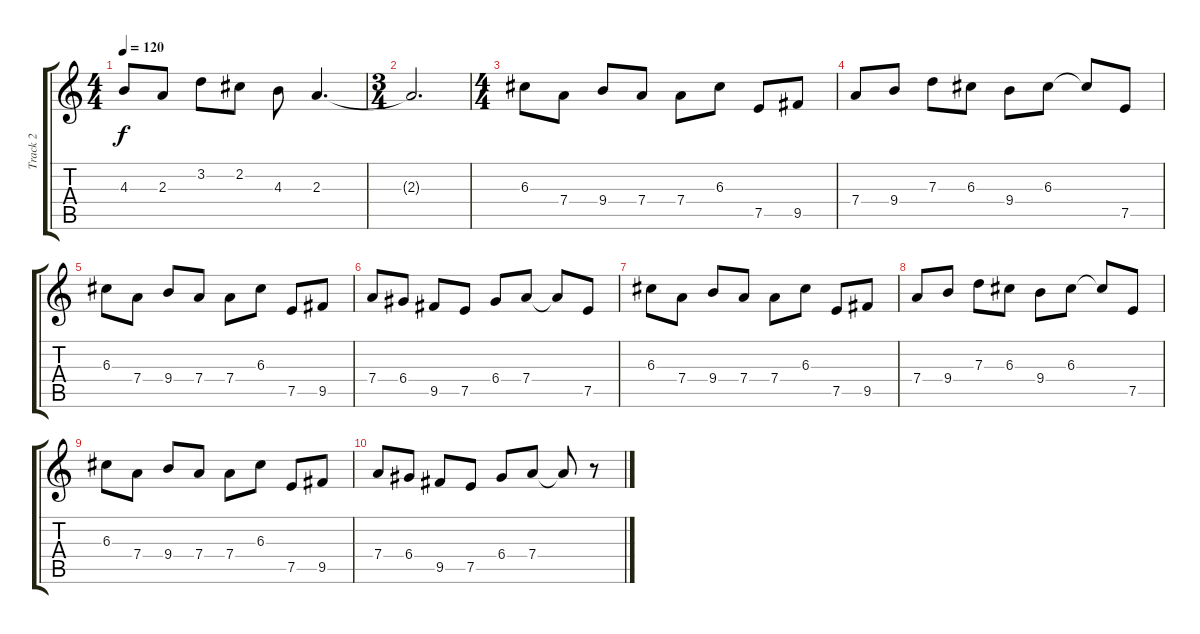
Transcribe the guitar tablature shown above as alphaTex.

\track ("Track 2" "Track 2") {instrument overdrivenguitar}
\staff {score tabs}
\tuning (E4 B3 G3 D3 A2 E2) {hide}
\ts (4 4)
\tempo 120
\clef g2
\ks c
4.3.8{dy f} 2.3.8 3.2.8 2.2.8 4.3.8 2.3.4{d} |
\ts (3 4)
2.3{t}.2{d} |
\ts (4 4)
6.3.8 7.4.8 9.4.8 7.4.8 7.4.8 6.3.8 7.5.8 9.5.8 |
7.4.8 9.4.8 7.3.8 6.3.8 9.4.8 6.3.8 6.3{t}.8 7.5.8 |
6.3.8 7.4.8 9.4.8 7.4.8 7.4.8 6.3.8 7.5.8 9.5.8 |
7.4.8 6.4.8 9.5.8 7.5.8 6.4.8 7.4.8 7.4{t}.8 7.5.8 |
6.3.8 7.4.8 9.4.8 7.4.8 7.4.8 6.3.8 7.5.8 9.5.8 |
7.4.8 9.4.8 7.3.8 6.3.8 9.4.8 6.3.8 6.3{t}.8 7.5.8 |
6.3.8 7.4.8 9.4.8 7.4.8 7.4.8 6.3.8 7.5.8 9.5.8 |
7.4.8 6.4.8 9.5.8 7.5.8 6.4.8 7.4.8 7.4{t}.8 r.8
